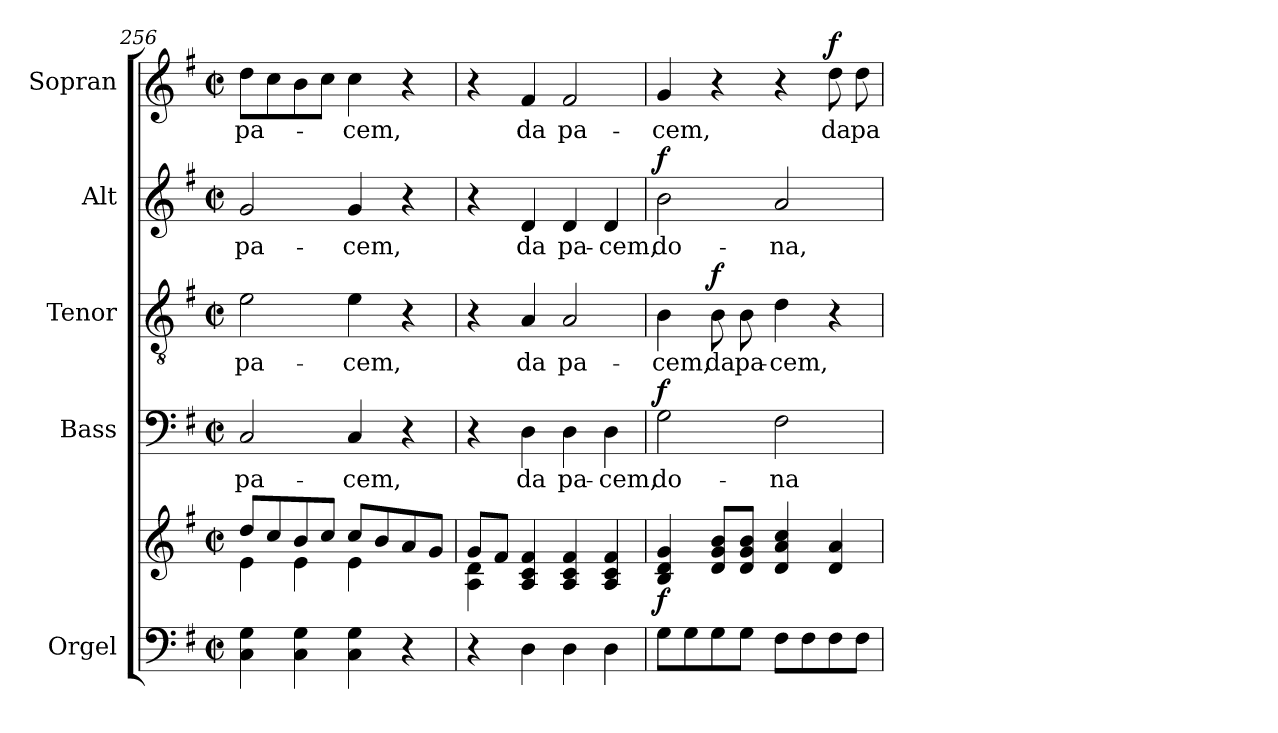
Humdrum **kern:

**kern	**kern	**dynam	**kern	**text	**dynam	**kern	**text	**dynam	**kern	**text	**dynam	**kern	**text	**dynam
*part5	*part5	*part5	*part4	*part4	*part4	*part3	*part3	*part3	*part2	*part2	*part2	*part1	*part1	*part1
*staff6	*staff5	*staff5/6	*staff4	*staff4	*staff4	*staff3	*staff3	*staff3	*staff2	*staff2	*staff2	*staff1	*staff1	*staff1
*I"Orgel	*	*	*I"Bass	*	*	*I"Tenor	*	*	*I"Alt	*	*	*I"Sopran	*	*
*I'Org.	*	*	*I'B	*	*	*I'T	*	*	*I'A	*	*	*I'S	*	*
!!LO:LB:g=z
*clefF4	*clefG2	*	*clefF4	*	*	*clefGv2	*	*	*clefG2	*	*	*clefG2	*	*
*k[f#]	*k[f#]	*	*k[f#]	*	*	*k[f#]	*	*	*k[f#]	*	*	*k[f#]	*	*
*G:	*G:	*	*G:	*	*	*G:	*	*	*G:	*	*	*G:	*	*
*M2/2	*M2/2	*	*M2/2	*	*	*M2/2	*	*	*M2/2	*	*	*M2/2	*	*
*met(c|)	*met(c|)	*	*met(c|)	*	*	*met(c|)	*	*	*met(c|)	*	*	*met(c|)	*	*
=256	=256	=256	=256	=256	=256	=256	=256	=256	=256	=256	=256	=256	=256	=256
*	*^	*	*	*	*	*	*	*	*	*	*	*	*	*
!	!	!	!	!	!LO:LY:b	!	!	!LO:LY:b	!	!	!LO:LY:b	!	!	!LO:LY:b	!
4C\ 4G\	8dd/L	4e\	.	2C/	pa-	.	2e\	pa-	.	2g/	pa-	.	8dd\L	pa-	.
.	8cc/	.	.	.	.	.	.	.	.	.	.	.	8cc\	.	.
4C\ 4G\	8b/	4e\	.	.	.	.	.	.	.	.	.	.	8b\	.	.
.	8cc/J	.	.	.	.	.	.	.	.	.	.	.	8cc\J	.	.
!	!	!	!	!	!LO:LY:b	!	!	!LO:LY:b	!	!	!LO:LY:b	!	!	!LO:LY:b	!
4C\ 4G\	8cc/L	4e\	.	4C/	-cem,	.	4e\	-cem,	.	4g/	-cem,	.	4cc\	-cem,	.
.	8b/	.	.	.	.	.	.	.	.	.	.	.	.	.	.
4r	8a/	4ryy	.	4r	.	.	4r	.	.	4r	.	.	4r	.	.
.	8g/J	.	.	.	.	.	.	.	.	.	.	.	.	.	.
=257	=257	=257	=257	=257	=257	=257	=257	=257	=257	=257	=257	=257	=257	=257	=257
4r	8g/L	4A\ 4d\	.	4r	.	.	4r	.	.	4r	.	.	4r	.	.
.	8f#/J	.	.	.	.	.	.	.	.	.	.	.	.	.	.
!	!	!	!	!	!LO:LY:b	!	!	!LO:LY:b	!	!	!LO:LY:b	!	!	!LO:LY:b	!
4D\	4A/ 4c/ 4f#/	2.ryy	.	4D\	da	.	4A/	da	.	4d/	da	.	4f#/	da	.
!	!	!	!	!	!LO:LY:b	!	!	!LO:LY:b	!	!	!LO:LY:b	!	!	!LO:LY:b	!
4D\	4A/ 4c/ 4f#/	.	.	4D\	pa-	.	2A/	pa-	.	4d/	pa-	.	2f#/	pa-	.
!	!	!	!	!	!LO:LY:b	!	!	!	!	!	!LO:LY:b	!	!	!	!
4D\	4A/ 4c/ 4f#/	.	.	4D\	-cem,	.	.	.	.	4d/	-cem,	.	.	.	.
*	*v	*v	*	*	*	*	*	*	*	*	*	*	*	*	*
=258	=258	=258	=258	=258	=258	=258	=258	=258	=258	=258	=258	=258	=258	=258
!	!	!LO:DY:b	!	!LO:LY:b	!LO:DY:a	!	!LO:LY:b	!	!	!LO:LY:b	!LO:DY:a	!	!LO:LY:b	!
8G\L	4B/ 4d/ 4g/	f	2G\	do-	f	4B\	-cem,	.	2b\	do-	f	4g/	-cem,	.
8G\	.	.	.	.	.	.	.	.	.	.	.	.	.	.
!	!	!	!	!	!	!	!LO:LY:b	!LO:DY:a	!	!	!	!	!	!
8G\	8d/ 8g/ 8b/L	.	.	.	.	8B\	da	f	.	.	.	4r	.	.
!	!	!	!	!	!	!	!LO:LY:b	!	!	!	!	!	!	!
8G\J	8d/ 8g/ 8b/J	.	.	.	.	8B\	pa-	.	.	.	.	.	.	.
!	!	!	!	!LO:LY:b	!	!	!LO:LY:b	!	!	!LO:LY:b	!	!	!	!
8F#\L	4d/ 4a/ 4cc/	.	2F#\	-na	.	4d\	-cem,	.	2a/	-na,	.	4r	.	.
8F#\	.	.	.	.	.	.	.	.	.	.	.	.	.	.
!	!	!	!	!	!	!	!	!	!	!	!	!	!LO:LY:b	!LO:DY:a
8F#\	4d/ 4a/	.	.	.	.	4r	.	.	.	.	.	8dd\	da	f
!	!	!	!	!	!	!	!	!	!	!	!	!	!LO:LY:b	!
8F#\J	.	.	.	.	.	.	.	.	.	.	.	8dd\	pa-	.
=	=	=	=	=	=	=	=	=	=	=	=	=	=	=
*-	*-	*-	*-	*-	*-	*-	*-	*-	*-	*-	*-	*-	*-	*-
